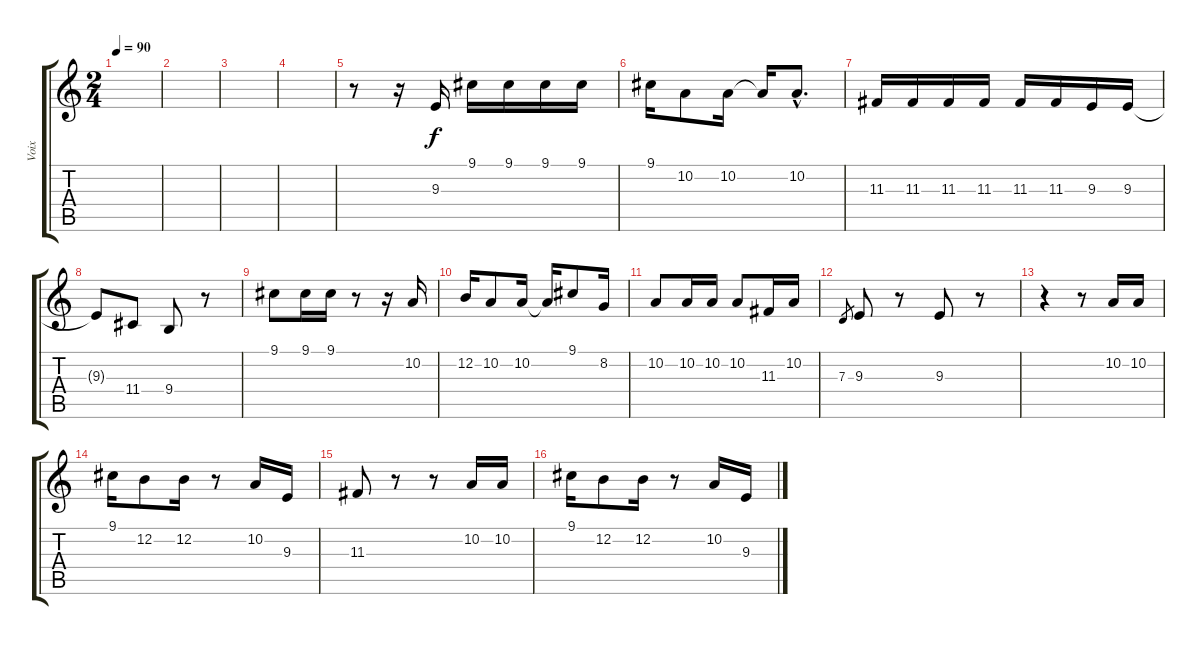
\track ("Voix" "Voix") {instrument accordion}
\staff {score tabs}
\tuning (E4 B3 G3 D3 A2 E2) {hide}
\ts (2 4)
\tempo 90
\clef g2
\ks c
|
|
|
|
r.8 r.16 9.3.16 9.1.16 9.1.16 9.1.16 9.1.16 |
9.1.16 10.2.8 10.2.16 10.2{t}.16 10.2{hac}.8{d} |
11.3.16 11.3.16 11.3.16 11.3.16 11.3.16 11.3.16 9.3.16 9.3.16 |
9.3{t}.8 11.4.8 9.4.8 r.8 |
9.1.8 9.1.16 9.1.16 r.8 r.16 10.2.16 |
12.2.16 10.2.8 10.2.16 10.2{t}.16 9.1.8 8.2.16 |
10.2.8 10.2.16 10.2.16 10.2.8 11.3.16 10.2.16 |
7.3.8{gr} 9.3.8 r.8 9.3.8 r.8 |
r.4 r.8 10.2.16 10.2.16 |
9.1.16 12.2.8 12.2.16 r.8 10.2.16 9.3.16 |
11.3.8 r.8 r.8 10.2.16 10.2.16 |
9.1.16 12.2.8 12.2.16 r.8 10.2.16 9.3.16
